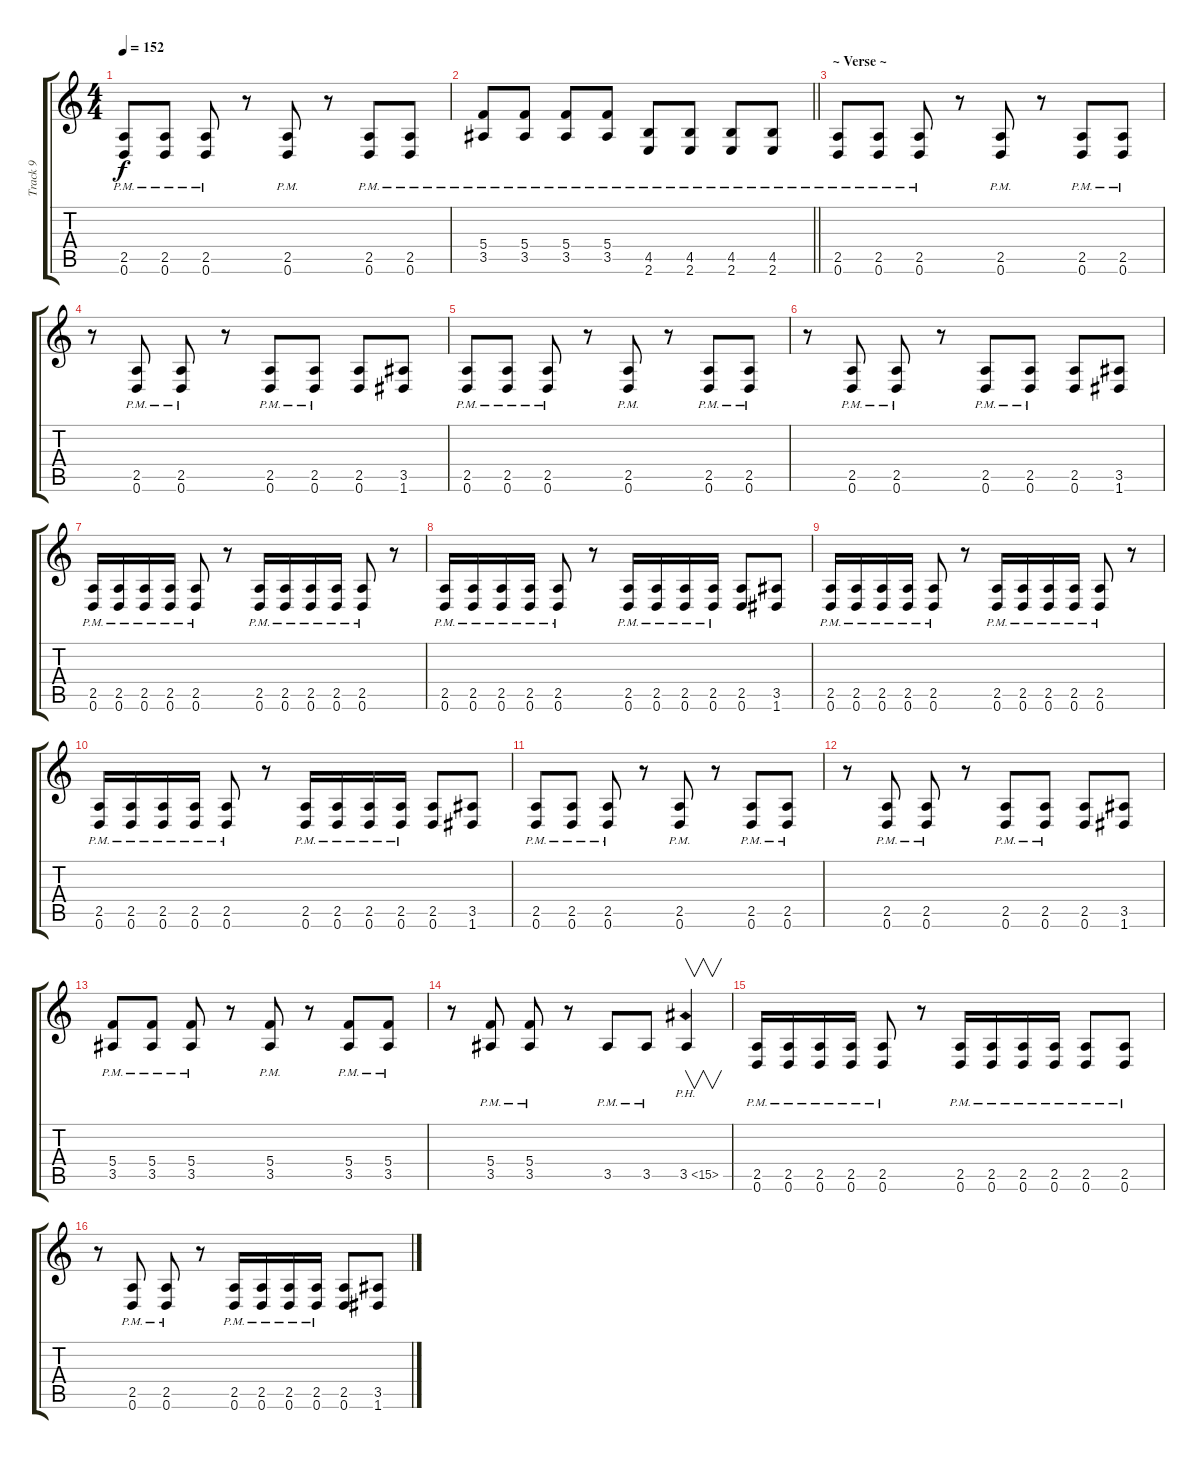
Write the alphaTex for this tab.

\track ("Track 9" "Track 9") {instrument distortionguitar}
\staff {score tabs}
\tuning (D4 A3 F3 C3 G2 D2) {hide}
\ts (4 4)
\tempo 152
\clef g2
\ks c
(2.5{pm} 0.6{pm}).8{dy f} (2.5{pm} 0.6{pm}).8 (2.5{pm} 0.6{pm}).8 r.8 (2.5{pm} 0.6{pm}).8 r.8 (2.5{pm} 0.6{pm}).8 (2.5{pm} 0.6{pm}).8 |
\barLineRight lightlight
(5.4{pm} 3.5{pm}).8 (5.4{pm} 3.5{pm}).8 (5.4{pm} 3.5{pm}).8 (5.4{pm} 3.5{pm}).8 (4.5{pm} 2.6{pm}).8 (4.5{pm} 2.6{pm}).8 (4.5{pm} 2.6{pm}).8 (4.5{pm} 2.6{pm}).8 |
\section ("" "~ Verse ~")
(2.5{pm} 0.6{pm}).8 (2.5{pm} 0.6{pm}).8 (2.5{pm} 0.6{pm}).8 r.8 (2.5{pm} 0.6{pm}).8 r.8 (2.5{pm} 0.6{pm}).8 (2.5{pm} 0.6{pm}).8 |
r.8 (2.5{pm} 0.6{pm}).8 (2.5{pm} 0.6{pm}).8 r.8 (2.5{pm} 0.6{pm}).8 (2.5{pm} 0.6{pm}).8 (2.5 0.6).8 (3.5 1.6).8 |
(2.5{pm} 0.6{pm}).8 (2.5{pm} 0.6{pm}).8 (2.5{pm} 0.6{pm}).8 r.8 (2.5{pm} 0.6{pm}).8 r.8 (2.5{pm} 0.6{pm}).8 (2.5{pm} 0.6{pm}).8 |
r.8 (2.5{pm} 0.6{pm}).8 (2.5{pm} 0.6{pm}).8 r.8 (2.5{pm} 0.6{pm}).8 (2.5{pm} 0.6{pm}).8 (2.5 0.6).8 (3.5 1.6).8 |
(2.5{pm} 0.6{pm}).16 (2.5{pm} 0.6{pm}).16 (2.5{pm} 0.6{pm}).16 (2.5{pm} 0.6{pm}).16 (2.5{pm} 0.6{pm}).8 r.8 (2.5{pm} 0.6{pm}).16 (2.5{pm} 0.6{pm}).16 (2.5{pm} 0.6{pm}).16 (2.5{pm} 0.6{pm}).16 (2.5{pm} 0.6{pm}).8 r.8 |
(2.5{pm} 0.6{pm}).16 (2.5{pm} 0.6{pm}).16 (2.5{pm} 0.6{pm}).16 (2.5{pm} 0.6{pm}).16 (2.5{pm} 0.6{pm}).8 r.8 (2.5{pm} 0.6{pm}).16 (2.5{pm} 0.6{pm}).16 (2.5{pm} 0.6{pm}).16 (2.5{pm} 0.6{pm}).16 (2.5 0.6).8 (3.5 1.6).8 |
(2.5{pm} 0.6{pm}).16 (2.5{pm} 0.6{pm}).16 (2.5{pm} 0.6{pm}).16 (2.5{pm} 0.6{pm}).16 (2.5{pm} 0.6{pm}).8 r.8 (2.5{pm} 0.6{pm}).16 (2.5{pm} 0.6{pm}).16 (2.5{pm} 0.6{pm}).16 (2.5{pm} 0.6{pm}).16 (2.5{pm} 0.6{pm}).8 r.8 |
(2.5{pm} 0.6{pm}).16 (2.5{pm} 0.6{pm}).16 (2.5{pm} 0.6{pm}).16 (2.5{pm} 0.6{pm}).16 (2.5{pm} 0.6{pm}).8 r.8 (2.5{pm} 0.6{pm}).16 (2.5{pm} 0.6{pm}).16 (2.5{pm} 0.6{pm}).16 (2.5{pm} 0.6{pm}).16 (2.5 0.6).8 (3.5 1.6).8 |
(2.5{pm} 0.6{pm}).8 (2.5{pm} 0.6{pm}).8 (2.5{pm} 0.6{pm}).8 r.8 (2.5{pm} 0.6{pm}).8 r.8 (2.5{pm} 0.6{pm}).8 (2.5{pm} 0.6{pm}).8 |
r.8 (2.5{pm} 0.6{pm}).8 (2.5{pm} 0.6{pm}).8 r.8 (2.5{pm} 0.6{pm}).8 (2.5{pm} 0.6{pm}).8 (2.5 0.6).8 (3.5 1.6).8 |
(5.4{pm} 3.5{pm}).8 (5.4 3.5{pm}).8 (5.4 3.5{pm}).8 r.8 (5.4 3.5{pm}).8 r.8 (5.4 3.5{pm}).8 (5.4 3.5{pm}).8 |
r.8 (5.4 3.5{pm}).8 (5.4 3.5{pm}).8 r.8 3.5{pm}.8 3.5{pm}.8 3.5{ph 12}.4{v} |
(2.5{pm} 0.6{pm}).16 (2.5{pm} 0.6{pm}).16 (2.5{pm} 0.6{pm}).16 (2.5{pm} 0.6{pm}).16 (2.5{pm} 0.6{pm}).8 r.8 (2.5{pm} 0.6{pm}).16 (2.5{pm} 0.6{pm}).16 (2.5{pm} 0.6{pm}).16 (2.5{pm} 0.6{pm}).16 (2.5{pm} 0.6{pm}).8 (2.5{pm} 0.6{pm}).8 |
r.8 (2.5{pm} 0.6{pm}).8 (2.5{pm} 0.6{pm}).8 r.8 (2.5{pm} 0.6{pm}).16 (2.5{pm} 0.6{pm}).16 (2.5{pm} 0.6{pm}).16 (2.5{pm} 0.6{pm}).16 (2.5 0.6).8 (3.5 1.6).8
